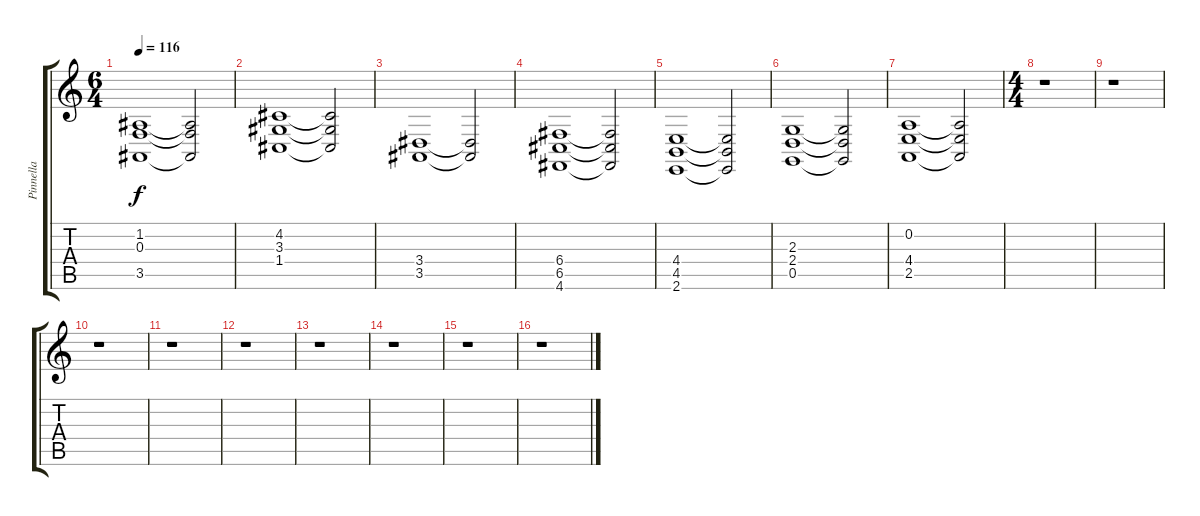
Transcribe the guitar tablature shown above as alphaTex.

\track ("Pinnella" "Pinnella") {instrument brightacousticpiano}
\staff {score tabs}
\tuning (D4 A3 F3 C3 G2 D2) {hide}
\ts (6 4)
\tempo 116
\clef g2
\ks c
(1.2 0.3 3.5).1{dy f} (1.2{t} 0.3{t} 3.5{t}).2 |
(4.2 3.3 1.4).1 (4.2{t} 3.3{t} 1.4{t}).2 |
(3.4 3.5).1 (3.4{t} 3.5{t}).2 |
(6.4 6.5 4.6).1 (6.4{t} 6.5{t} 4.6{t}).2 |
(4.4 4.5 2.6).1 (4.4{t} 4.5{t} 2.6{t}).2 |
(2.3 2.4 0.5).1 (2.3{t} 2.4{t} 0.5{t}).2 |
(0.2 4.4 2.5).1 (0.2{t} 4.4{t} 2.5{t}).2 |
\ts (4 4)
r.1 |
r.1 |
r.1 |
r.1 |
r.1 |
r.1 |
r.1 |
r.1 |
r.1
